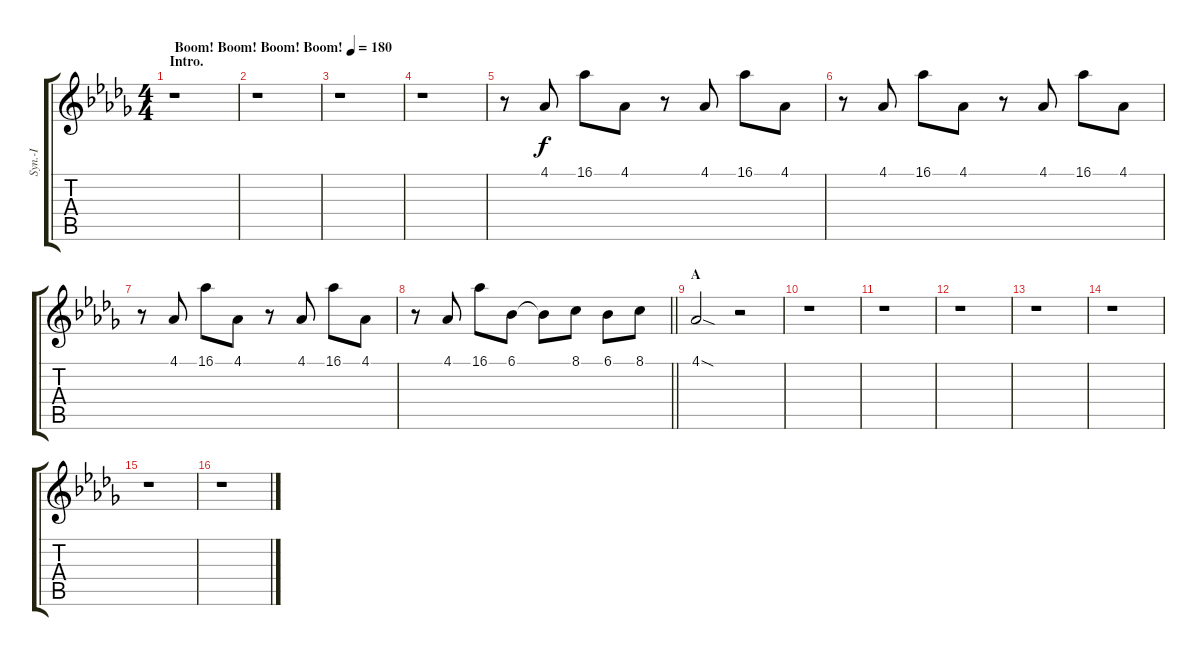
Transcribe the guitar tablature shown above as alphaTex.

\track ("Syn.-I" "Syn.-I") {instrument lead2sawtooth}
\staff {score tabs}
\tuning (E4 B3 G3 D3 A2 E2) {hide}
\ts (4 4)
\section ("" "Intro.")
\tempo (180 "Boom! Boom! Boom! Boom!")
\clef g2
\ks db
r.1{dy f instrument lead2sawtooth} |
r.1 |
r.1 |
r.1 |
r.8 4.1.8 16.1.8 4.1.8 r.8 4.1.8 16.1.8 4.1.8 |
r.8 4.1.8 16.1.8 4.1.8 r.8 4.1.8 16.1.8 4.1.8 |
r.8 4.1.8 16.1.8 4.1.8 r.8 4.1.8 16.1.8 4.1.8 |
\barLineRight lightlight
r.8 4.1.8 16.1.8 6.1.8 6.1{t}.8 8.1.8 6.1.8 8.1.8 |
\section ("" "A")
4.1{sod}.2 r.2 |
r.1 |
r.1 |
r.1 |
r.1 |
r.1 |
r.1 |
r.1
